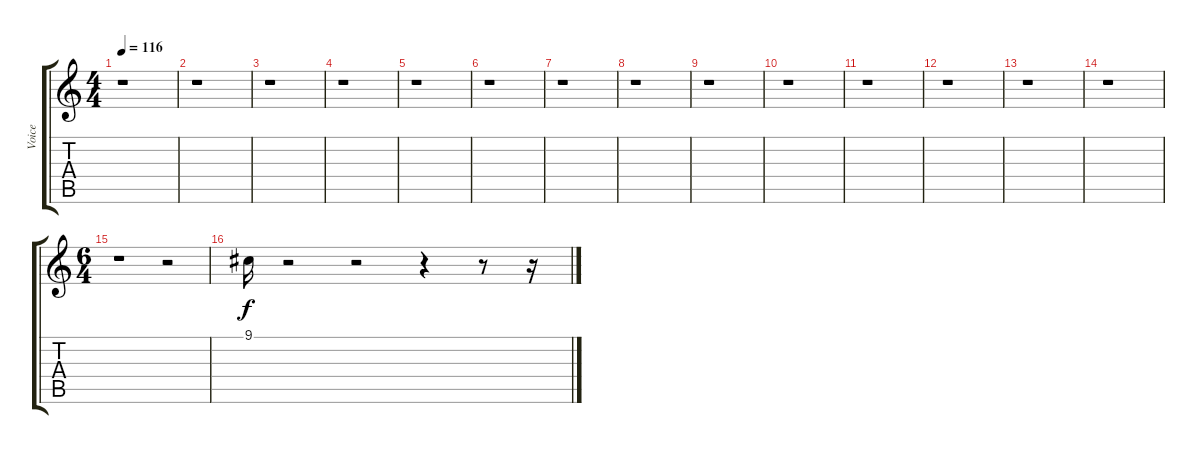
\track ("Voice" "Voice") {instrument synthvoice}
\staff {score tabs}
\tuning (E4 B3 G3 D3 A2 E2) {hide}
\ts (4 4)
\tempo 116
\clef g2
\ks c
r.1{dy f} |
r.1 |
r.1 |
r.1 |
r.1 |
r.1 |
r.1 |
r.1 |
r.1 |
r.1 |
r.1 |
r.1 |
r.1 |
r.1 |
\ts (6 4)
r.1 r.2 |
9.1.16{instrument distortionguitar} r.2 r.2 r.4{instrument synthvoice} r.8 r.16
